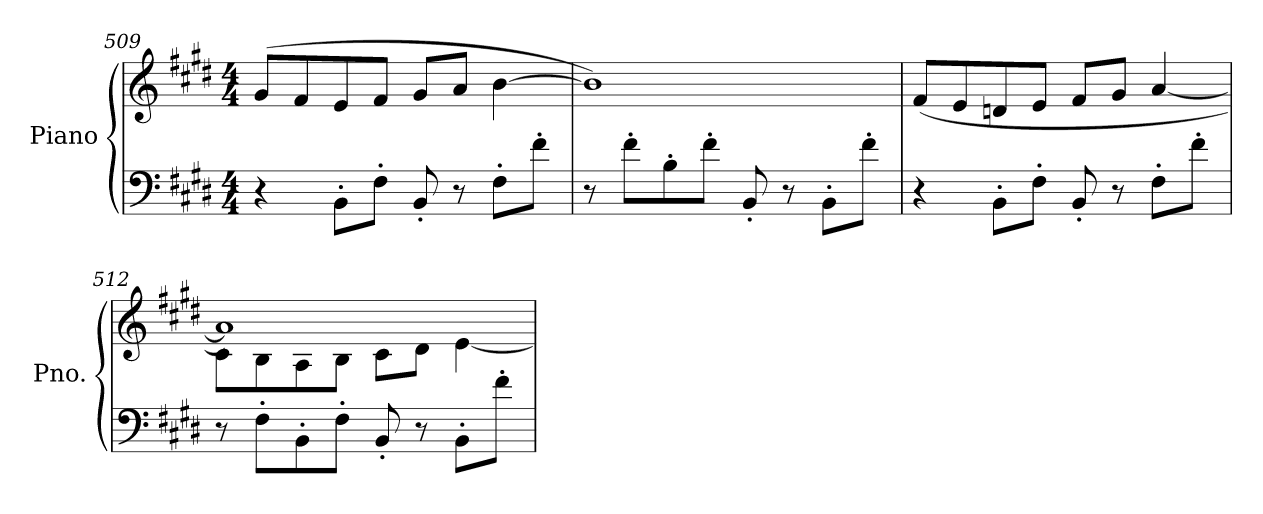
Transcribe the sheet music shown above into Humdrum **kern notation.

**kern	**kern
*part1	*part1
*staff2	*staff1
*I"Piano	*
*I'Pno.	*
*clefF4	*clefG2
*k[f#c#g#d#]	*k[f#c#g#d#]
*M4/4	*M4/4
=509	=509
4r	(8g#/L
.	8f#/
8BB'\L	8e/
8F#'\J	8f#/J
8BB'/	8g#/L
8r	8a/J
8F#'\L	[4b\
8f#'\J	.
=510	=510
8r	1b])
8f#'\L	.
8B'\	.
8f#'\J	.
8BB'/	.
8r	.
8BB'\L	.
8f#'\J	.
=511	=511
4r	(8f#/L
.	8e/
8BB'\L	8dn/
8F#'\J	8e/J
8BB'/	8f#/L
8r	8g#/J
8F#'\L	[4a/
8f#'\J	.
!!LO:LB:g=z
=512	=512
*	*^
8r	1a])	8c#\L
8F#'\L	.	8B\
8BB'\	.	8A\
8F#'\J	.	8B\J
8BB'/	.	8c#\L
8r	.	8d#\J
8BB'\L	.	[4e\
8f#'\J	.	.
*	*v	*v
=	=
*-	*-
